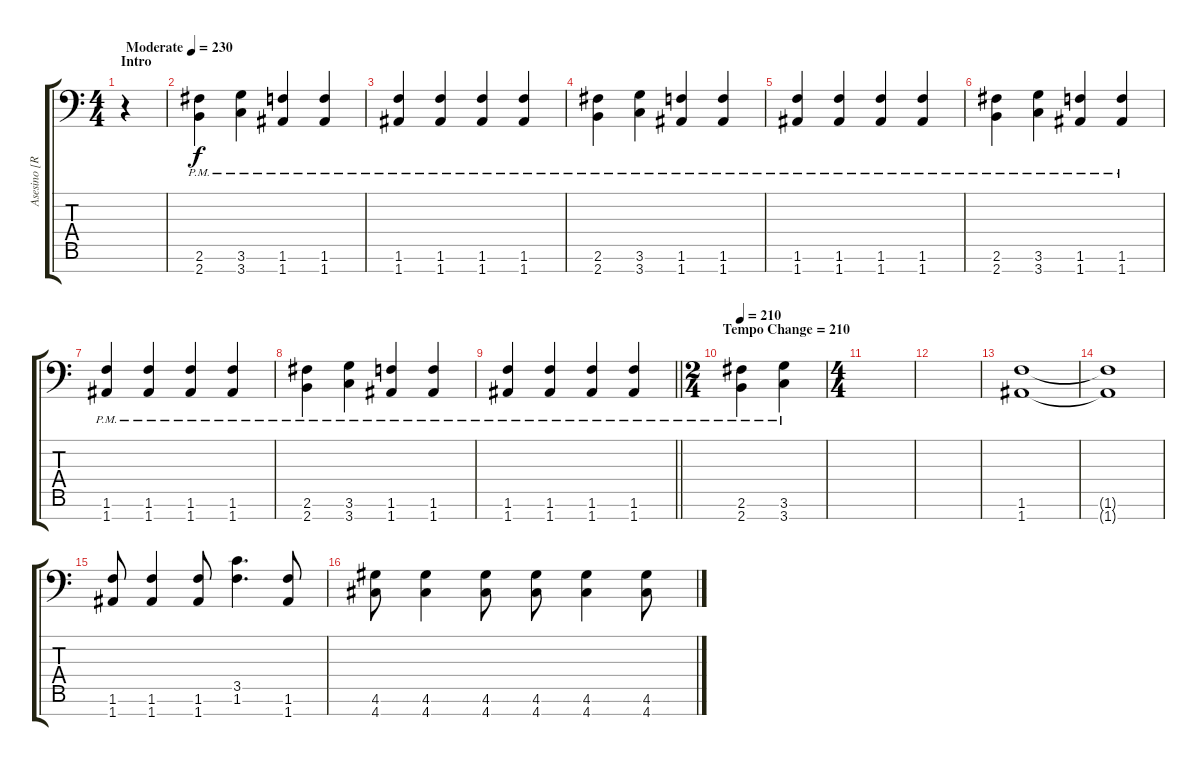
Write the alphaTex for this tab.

\track ("Asesino [Right Channel]" "Asesino [R") {instrument distortionguitar}
\staff {score tabs}
\tuning (E4 B3 G3 D3 A2 E2 A1) {hide}
\ts (4 4)
\section ("" "Intro")
\tempo (230 "Moderate")
\clef f4
\ks c
r.4{dy f instrument distortionguitar} |
(2.6{pm} 2.7{pm}).4 (3.6{pm} 3.7{pm}).4 (1.6{pm} 1.7{pm}).4 (1.6{pm} 1.7{pm}).4 |
(1.6{pm} 1.7{pm}).4 (1.6{pm} 1.7{pm}).4 (1.6{pm} 1.7{pm}).4 (1.6{pm} 1.7{pm}).4 |
(2.6{pm} 2.7{pm}).4 (3.6{pm} 3.7{pm}).4 (1.6{pm} 1.7{pm}).4 (1.6{pm} 1.7{pm}).4 |
(1.6{pm} 1.7{pm}).4 (1.6{pm} 1.7{pm}).4 (1.6{pm} 1.7{pm}).4 (1.6{pm} 1.7{pm}).4 |
(2.6{pm} 2.7{pm}).4 (3.6{pm} 3.7{pm}).4 (1.6{pm} 1.7{pm}).4 (1.6{pm} 1.7{pm}).4 |
(1.6{pm} 1.7{pm}).4 (1.6{pm} 1.7{pm}).4 (1.6{pm} 1.7{pm}).4 (1.6{pm} 1.7{pm}).4 |
(2.6{pm} 2.7{pm}).4 (3.6{pm} 3.7{pm}).4 (1.6{pm} 1.7{pm}).4 (1.6{pm} 1.7{pm}).4 |
\barLineRight lightlight
(1.6{pm} 1.7{pm}).4 (1.6{pm} 1.7{pm}).4 (1.6{pm} 1.7{pm}).4 (1.6{pm} 1.7{pm}).4 |
\ts (2 4)
\section ("" "Tempo Change = 210")
\tempo 210
(2.6{pm} 2.7{pm}).4 (3.6{pm} 3.7{pm}).4 |
\ts (4 4)
|
|
(1.6 1.7).1 |
(1.6{t} 1.7{t}).1 |
(1.6 1.7).8 (1.6 1.7).4 (1.6 1.7).8 (3.5 1.6).4{d} (1.6 1.7).8 |
(4.6 4.7).8 (4.6 4.7).4 (4.6 4.7).8 (4.6 4.7).8 (4.6 4.7).4 (4.6 4.7).8
